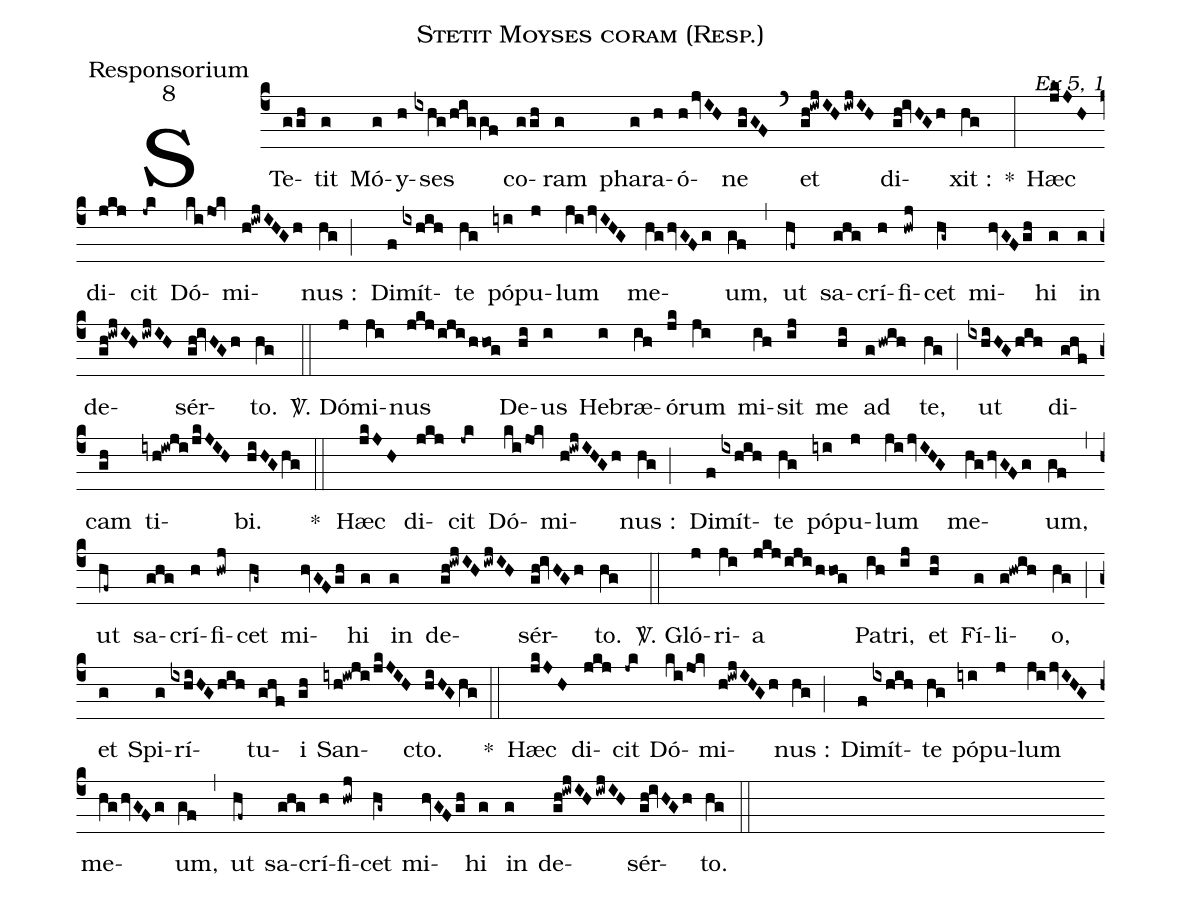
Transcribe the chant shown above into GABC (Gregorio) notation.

name:Stetit Moyses coram (Resp.);
office-part:Responsorium;
mode:8;
commentary:Ex 5, 1;
%%
(c4)STe(ggh)tit(g) Mó(g)y(h)ses(ixhg/higgf) co(ggh)ram(g) pha(g)ra(h)ó(h/jvIH)ne(ghGF) (`) et(gh!iwjIH/iwjIH) di(gh!ivHGh)xit :(hg) *(:) Hæc(jkJH) di(jkj)cit(-jk) Dó(ki/jok)mi(h!iwjIHGh)nus :(hg;) Di(f)mít(ixhih)te(hg) pó(iyi)pu(j)lum(ji/jvIHG) me(hg/hvGFg)um,(gf) (,) ut(hf~) sa(ghg)crí(h)fi(hwj)cet(hg~) mi(hvGFgh)hi(g) in(g) de(gh!iwjIH/iwjIH)sér(gh!ivHGh)to.(hg) (::)

<sp>V/</sp>. Dó(j)mi(ji)nus(jkj/iji/hhog) De(hi)us(i) He(i)bræ(ih)ó(jk)rum(ji) mi(ih)sit(ij) me(hi) ad(ghwih) te,(hg) (;) ut(ixhiHGhih) di(ghf)cam(gh) ti(iyh!iwji/jkJIH)bi.(hiHGhg) (::)
*() Hæc(jkJH) di(jkj)cit(-jk) Dó(ki/jok)mi(h!iwjIHGh)nus :(hg;) Di(f)mít(ixhih)te(hg) pó(iyi)pu(j)lum(ji/jvIHG) me(hg/hvGFg)um,(gf) (,) ut(hf~) sa(ghg)crí(h)fi(hwj)cet(hg~) mi(hvGFgh)hi(g) in(g) de(gh!iwjIH/iwjIH)sér(gh!ivHGh)to.(hg) (::)

<sp>V/</sp>. Gló(j)ri(ji)a(jkj/iji/hhog) Pa(ih)tri,(ij) et(hi) Fí(g)li(g!hwih)o,(hg) (;) et(g) Spi(g)rí(ixhiHG/hih)tu(ghf)i(gh) San(iyh!iwji/jkJIH)cto.(hiHGhg) (::)
*() Hæc(jkJH) di(jkj)cit(-jk) Dó(ki/jok)mi(h!iwjIHGh)nus :(hg;) Di(f)mít(ixhih)te(hg) pó(iyi)pu(j)lum(ji/jvIHG) me(hg/hvGFg)um,(gf) (,) ut(hf~) sa(ghg)crí(h)fi(hwj)cet(hg~) mi(hvGFgh)hi(g) in(g) de(gh!iwjIH/iwjIH)sér(gh!ivHGh)to.(hg) (::)
